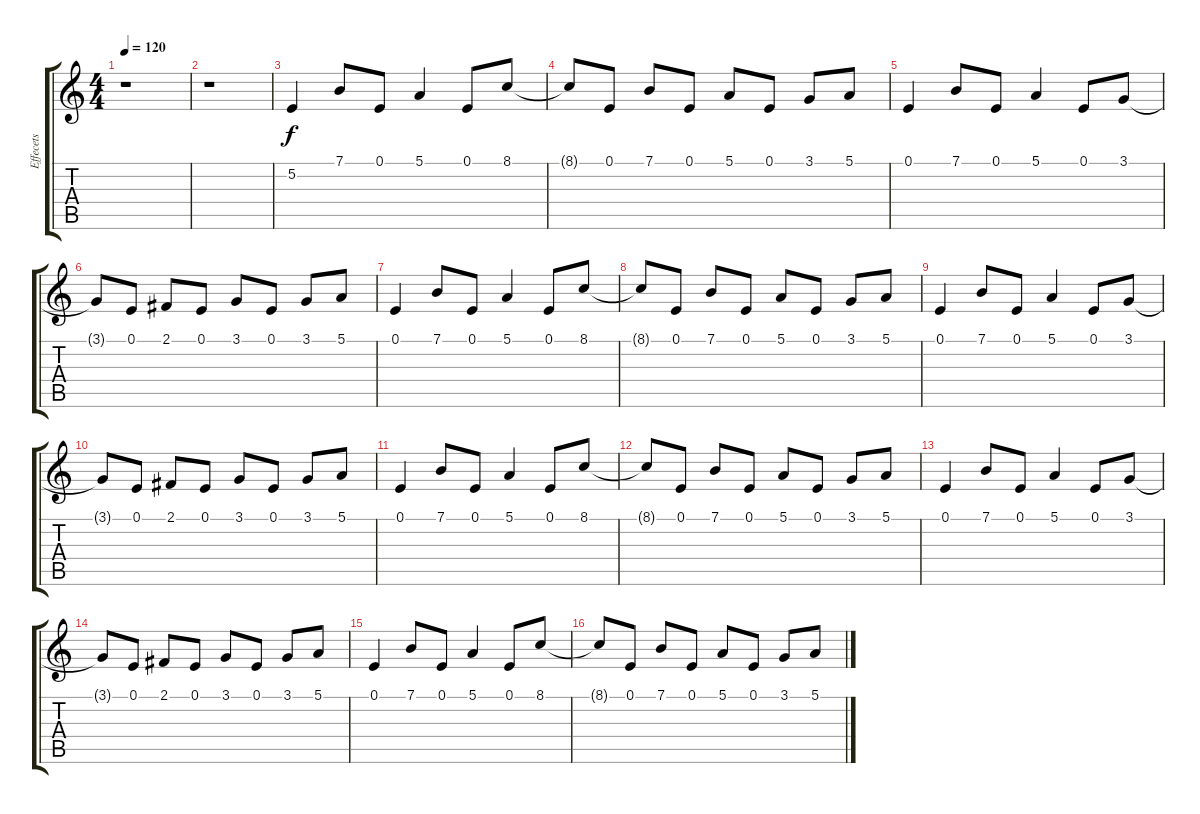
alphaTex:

\track ("Effecets" "Effecets") {instrument fx5brightness}
\staff {score tabs}
\tuning (E4 B3 G3 D3 A2 E2) {hide}
\ts (4 4)
\tempo 120
\clef g2
\ks c
r.1{dy f instrument fx5brightness} |
r.1 |
5.2.4 7.1.8 0.1.8 5.1.4 0.1.8 8.1.8 |
8.1{t}.8 0.1.8 7.1.8 0.1.8 5.1.8 0.1.8 3.1.8 5.1.8 |
0.1.4 7.1.8 0.1.8 5.1.4 0.1.8 3.1.8 |
3.1{t}.8 0.1.8 2.1.8 0.1.8 3.1.8 0.1.8 3.1.8 5.1.8 |
0.1.4 7.1.8 0.1.8 5.1.4 0.1.8 8.1.8 |
8.1{t}.8 0.1.8 7.1.8 0.1.8 5.1.8 0.1.8 3.1.8 5.1.8 |
0.1.4 7.1.8 0.1.8 5.1.4 0.1.8 3.1.8 |
3.1{t}.8 0.1.8 2.1.8 0.1.8 3.1.8 0.1.8 3.1.8 5.1.8 |
0.1.4 7.1.8 0.1.8 5.1.4 0.1.8 8.1.8 |
8.1{t}.8 0.1.8 7.1.8 0.1.8 5.1.8 0.1.8 3.1.8 5.1.8 |
0.1.4 7.1.8 0.1.8 5.1.4 0.1.8 3.1.8 |
3.1{t}.8 0.1.8 2.1.8 0.1.8 3.1.8 0.1.8 3.1.8 5.1.8 |
0.1.4 7.1.8 0.1.8 5.1.4 0.1.8 8.1.8 |
8.1{t}.8 0.1.8 7.1.8 0.1.8 5.1.8 0.1.8 3.1.8 5.1.8
